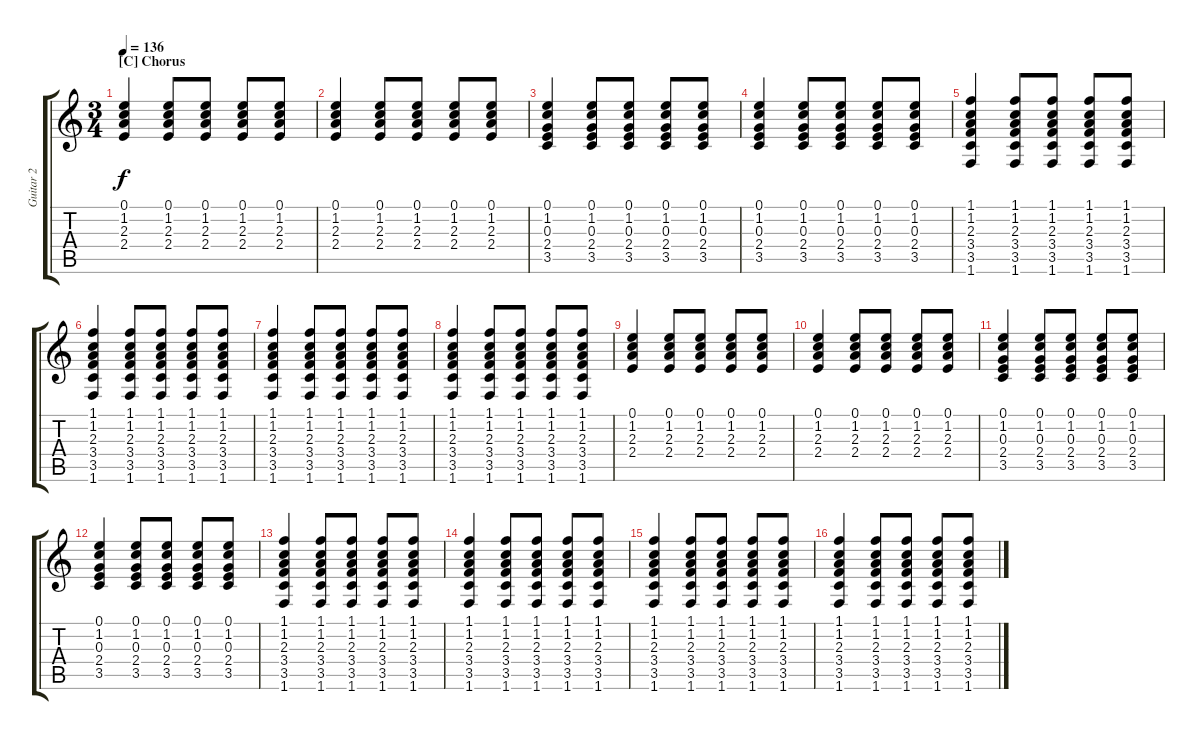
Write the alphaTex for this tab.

\track ("Guitar 2" "Guitar 2") {instrument acousticguitarnylon}
\staff {score tabs}
\tuning (E4 B3 G3 D3 A2 E2) {hide}
\ts (3 4)
\section ("" "[C] Chorus")
\tempo 136
\clef g2
\ks aminor
(0.1 1.2 2.3 2.4).4{dy f} (0.1 1.2 2.3 2.4).8 (0.1 1.2 2.3 2.4).8 (0.1 1.2 2.3 2.4).8 (0.1 1.2 2.3 2.4).8 |
(0.1 1.2 2.3 2.4).4 (0.1 1.2 2.3 2.4).8 (0.1 1.2 2.3 2.4).8 (0.1 1.2 2.3 2.4).8 (0.1 1.2 2.3 2.4).8 |
(0.1 1.2 0.3 2.4 3.5).4 (0.1 1.2 0.3 2.4 3.5).8 (0.1 1.2 0.3 2.4 3.5).8 (0.1 1.2 0.3 2.4 3.5).8 (0.1 1.2 0.3 2.4 3.5).8 |
(0.1 1.2 0.3 2.4 3.5).4 (0.1 1.2 0.3 2.4 3.5).8 (0.1 1.2 0.3 2.4 3.5).8 (0.1 1.2 0.3 2.4 3.5).8 (0.1 1.2 0.3 2.4 3.5).8 |
(1.1 1.2 2.3 3.4 3.5 1.6).4 (1.1 1.2 2.3 3.4 3.5 1.6).8 (1.1 1.2 2.3 3.4 3.5 1.6).8 (1.1 1.2 2.3 3.4 3.5 1.6).8 (1.1 1.2 2.3 3.4 3.5 1.6).8 |
(1.1 1.2 2.3 3.4 3.5 1.6).4 (1.1 1.2 2.3 3.4 3.5 1.6).8 (1.1 1.2 2.3 3.4 3.5 1.6).8 (1.1 1.2 2.3 3.4 3.5 1.6).8 (1.1 1.2 2.3 3.4 3.5 1.6).8 |
(1.1 1.2 2.3 3.4 3.5 1.6).4 (1.1 1.2 2.3 3.4 3.5 1.6).8 (1.1 1.2 2.3 3.4 3.5 1.6).8 (1.1 1.2 2.3 3.4 3.5 1.6).8 (1.1 1.2 2.3 3.4 3.5 1.6).8 |
(1.1 1.2 2.3 3.4 3.5 1.6).4 (1.1 1.2 2.3 3.4 3.5 1.6).8 (1.1 1.2 2.3 3.4 3.5 1.6).8 (1.1 1.2 2.3 3.4 3.5 1.6).8 (1.1 1.2 2.3 3.4 3.5 1.6).8 |
(0.1 1.2 2.3 2.4).4 (0.1 1.2 2.3 2.4).8 (0.1 1.2 2.3 2.4).8 (0.1 1.2 2.3 2.4).8 (0.1 1.2 2.3 2.4).8 |
(0.1 1.2 2.3 2.4).4 (0.1 1.2 2.3 2.4).8 (0.1 1.2 2.3 2.4).8 (0.1 1.2 2.3 2.4).8 (0.1 1.2 2.3 2.4).8 |
(0.1 1.2 0.3 2.4 3.5).4 (0.1 1.2 0.3 2.4 3.5).8 (0.1 1.2 0.3 2.4 3.5).8 (0.1 1.2 0.3 2.4 3.5).8 (0.1 1.2 0.3 2.4 3.5).8 |
(0.1 1.2 0.3 2.4 3.5).4 (0.1 1.2 0.3 2.4 3.5).8 (0.1 1.2 0.3 2.4 3.5).8 (0.1 1.2 0.3 2.4 3.5).8 (0.1 1.2 0.3 2.4 3.5).8 |
(1.1 1.2 2.3 3.4 3.5 1.6).4 (1.1 1.2 2.3 3.4 3.5 1.6).8 (1.1 1.2 2.3 3.4 3.5 1.6).8 (1.1 1.2 2.3 3.4 3.5 1.6).8 (1.1 1.2 2.3 3.4 3.5 1.6).8 |
(1.1 1.2 2.3 3.4 3.5 1.6).4 (1.1 1.2 2.3 3.4 3.5 1.6).8 (1.1 1.2 2.3 3.4 3.5 1.6).8 (1.1 1.2 2.3 3.4 3.5 1.6).8 (1.1 1.2 2.3 3.4 3.5 1.6).8 |
(1.1 1.2 2.3 3.4 3.5 1.6).4 (1.1 1.2 2.3 3.4 3.5 1.6).8 (1.1 1.2 2.3 3.4 3.5 1.6).8 (1.1 1.2 2.3 3.4 3.5 1.6).8 (1.1 1.2 2.3 3.4 3.5 1.6).8 |
(1.1 1.2 2.3 3.4 3.5 1.6).4 (1.1 1.2 2.3 3.4 3.5 1.6).8 (1.1 1.2 2.3 3.4 3.5 1.6).8 (1.1 1.2 2.3 3.4 3.5 1.6).8 (1.1 1.2 2.3 3.4 3.5 1.6).8
